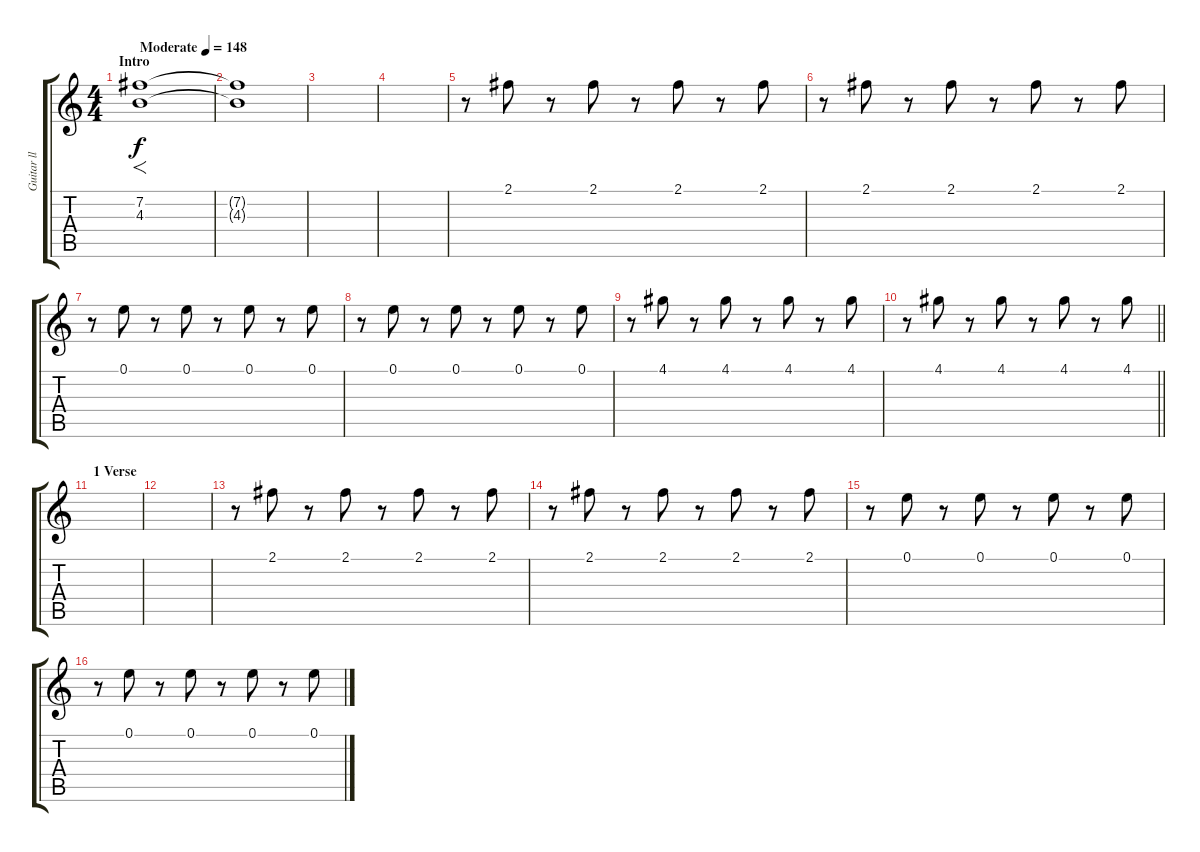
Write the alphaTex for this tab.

\track ("Guitar ll" "Guitar ll") {instrument distortionguitar}
\staff {score tabs}
\tuning (E4 B3 G3 D3 A2 E2) {hide}
\ts (4 4)
\section ("" "Intro")
\tempo (148 "Moderate")
\clef g2
\ks c
(7.2 4.3).1{f dy f instrument synthstrings1} |
(7.2{t} 4.3{t}).1{volume 8} |
|
|
r.8{volume 13 instrument distortionguitar} 2.1.8 r.8 2.1.8 r.8 2.1.8 r.8 2.1.8 |
r.8 2.1.8 r.8 2.1.8 r.8 2.1.8 r.8 2.1.8 |
r.8 0.1.8 r.8 0.1.8 r.8 0.1.8 r.8 0.1.8 |
r.8 0.1.8 r.8 0.1.8 r.8 0.1.8 r.8 0.1.8 |
r.8 4.1.8 r.8 4.1.8 r.8 4.1.8 r.8 4.1.8 |
\barLineRight lightlight
r.8 4.1.8 r.8 4.1.8 r.8 4.1.8 r.8 4.1.8 |
\section ("" "1 Verse")
|
|
r.8 2.1.8 r.8 2.1.8 r.8 2.1.8 r.8 2.1.8 |
r.8 2.1.8 r.8 2.1.8 r.8 2.1.8 r.8 2.1.8 |
r.8 0.1.8 r.8 0.1.8 r.8 0.1.8 r.8 0.1.8 |
r.8 0.1.8 r.8 0.1.8 r.8 0.1.8 r.8 0.1.8
